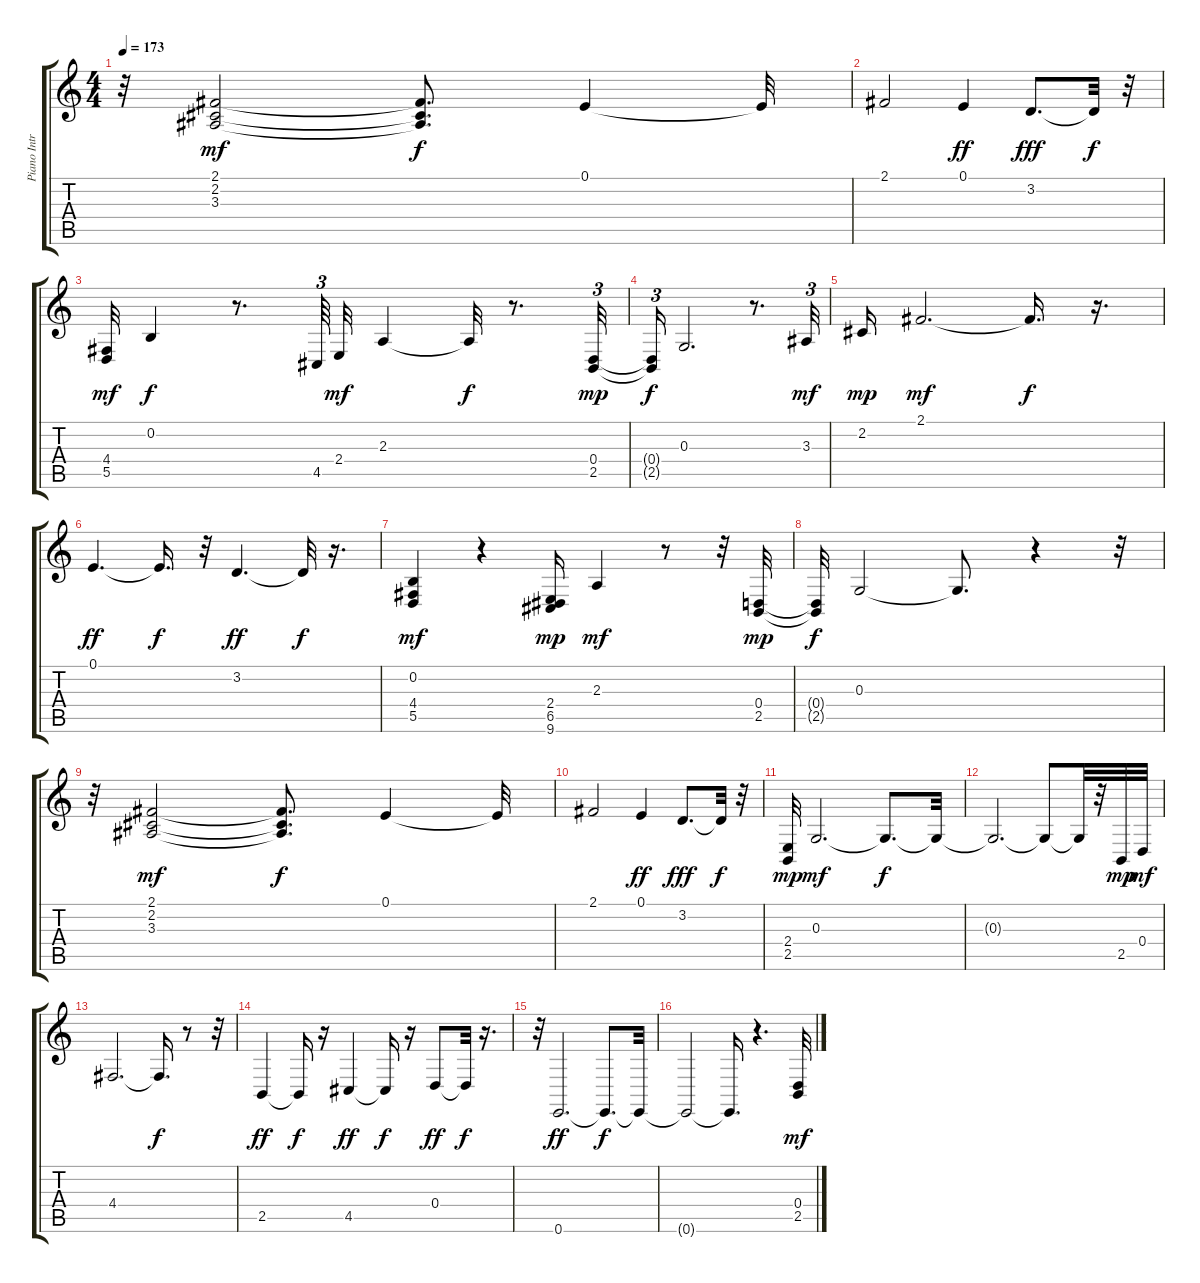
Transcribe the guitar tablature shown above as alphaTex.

\track ("Piano Intro and Clean Guitar" "Piano Intr") {instrument acousticgrandpiano}
\staff {score tabs}
\tuning (E4 B3 G3 D3 A2 E2) {hide}
\ts (4 4)
\tempo 173
\clef g2
\ks c
r.32{dy f} (2.1 2.2 3.3).2{dy mf} (2.1{t} 2.2{t} 3.3{t}).8{d dy f} 0.1.4 0.1{t}.32 |
2.1.2 0.1.4{dy ff} 3.2.8{d dy fff} 3.2{t}.32{dy f} r.32 |
(4.4 5.5).32{dy mf} 0.2.4{dy f} r.8{d} 4.5.64{tu (3 2)} 2.4.32{dy mf} 2.3.4 2.3{t}.32{dy f} r.8{d} (0.4 2.5).32{tu (3 2) dy mp} |
(0.4{t} 2.5{t}).16{tu (3 2) dy f} 0.3.2{d} r.8{d} 3.3.32{tu (3 2) dy mf} |
2.2.16{dy mp} 2.1.2{d dy mf} 2.1{t}.16{d dy f} r.16{d} |
0.1.4{d dy ff} 0.1{t}.16{d dy f} r.32 3.2.4{d dy ff} 3.2{t}.32{dy f} r.16{d} |
(0.2 4.4 5.5).4{dy mf} r.4 (2.4 6.5 9.6).16{dy mp} 2.3.4{dy mf} r.8 r.32 (0.4 2.5).32{dy mp} |
(0.4{t} 2.5{t}).32{dy f} 0.3.2 0.3{t}.8{d} r.4 r.32 |
r.32 (2.1 2.2 3.3).2{dy mf} (2.1{t} 2.2{t} 3.3{t}).8{d dy f} 0.1.4 0.1{t}.32 |
2.1.2 0.1.4{dy ff} 3.2.8{d dy fff} 3.2{t}.32{dy f} r.32 |
(2.4 2.5).32{dy mp} 0.3.2{d dy mf} 0.3{t}.8{d dy f} 0.3{t}.32 |
0.3{t}.2{d} 0.3{t}.8 0.3{t}.32 r.32 2.5.32{dy mp} 0.4.32{dy mf} |
4.4.2{d} 4.4{t}.16{d dy f} r.8 r.32 |
2.5.4{dy ff} 2.5{t}.16{dy f} r.16 4.5.4{dy ff} 4.5{t}.16{dy f} r.16 0.4.8{dy ff} 0.4{t}.32{dy f} r.16{d} |
r.32 0.6.2{d dy ff} 0.6{t}.8{d dy f} 0.6{t}.32 |
0.6{t}.2 0.6{t}.16{d} r.4{d} (0.4 2.5).32{dy mf}
